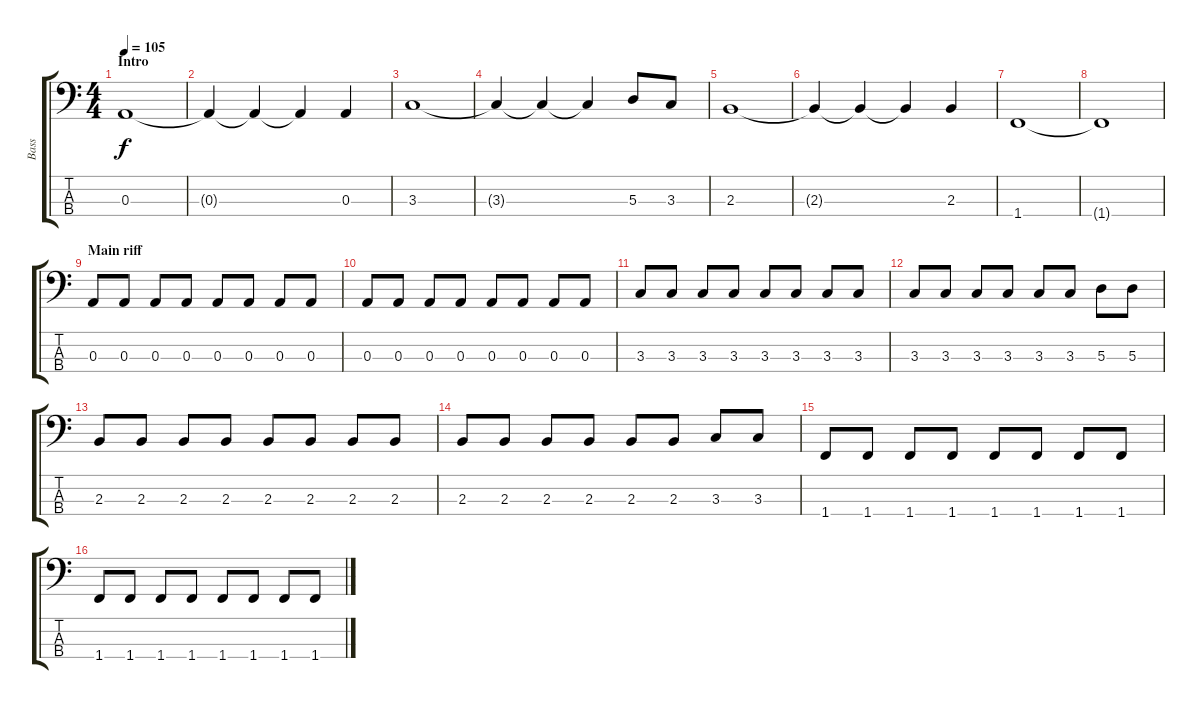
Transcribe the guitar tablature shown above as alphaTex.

\track ("Bass" "Bass") {instrument electricbasspick}
\staff {score tabs}
\tuning (G2 D2 A1 E1) {hide}
\ts (4 4)
\section ("" "Intro")
\tempo 105
\clef f4
\ks c
0.3.1{dy f instrument electricbasspick} |
0.3{t}.4 0.3{t}.4 0.3{t}.4 0.3.4 |
3.3.1 |
3.3{t}.4 3.3{t}.4 3.3{t}.4 5.3.8 3.3.8 |
2.3.1 |
2.3{t}.4 2.3{t}.4 2.3{t}.4 2.3.4 |
1.4.1 |
1.4{t}.1 |
\section ("" "Main riff")
0.3.8 0.3.8 0.3.8 0.3.8 0.3.8 0.3.8 0.3.8 0.3.8 |
0.3.8 0.3.8 0.3.8 0.3.8 0.3.8 0.3.8 0.3.8 0.3.8 |
3.3.8 3.3.8 3.3.8 3.3.8 3.3.8 3.3.8 3.3.8 3.3.8 |
3.3.8 3.3.8 3.3.8 3.3.8 3.3.8 3.3.8 5.3.8 5.3.8 |
2.3.8 2.3.8 2.3.8 2.3.8 2.3.8 2.3.8 2.3.8 2.3.8 |
2.3.8 2.3.8 2.3.8 2.3.8 2.3.8 2.3.8 3.3.8 3.3.8 |
1.4.8 1.4.8 1.4.8 1.4.8 1.4.8 1.4.8 1.4.8 1.4.8 |
1.4.8 1.4.8 1.4.8 1.4.8 1.4.8 1.4.8 1.4.8 1.4.8
